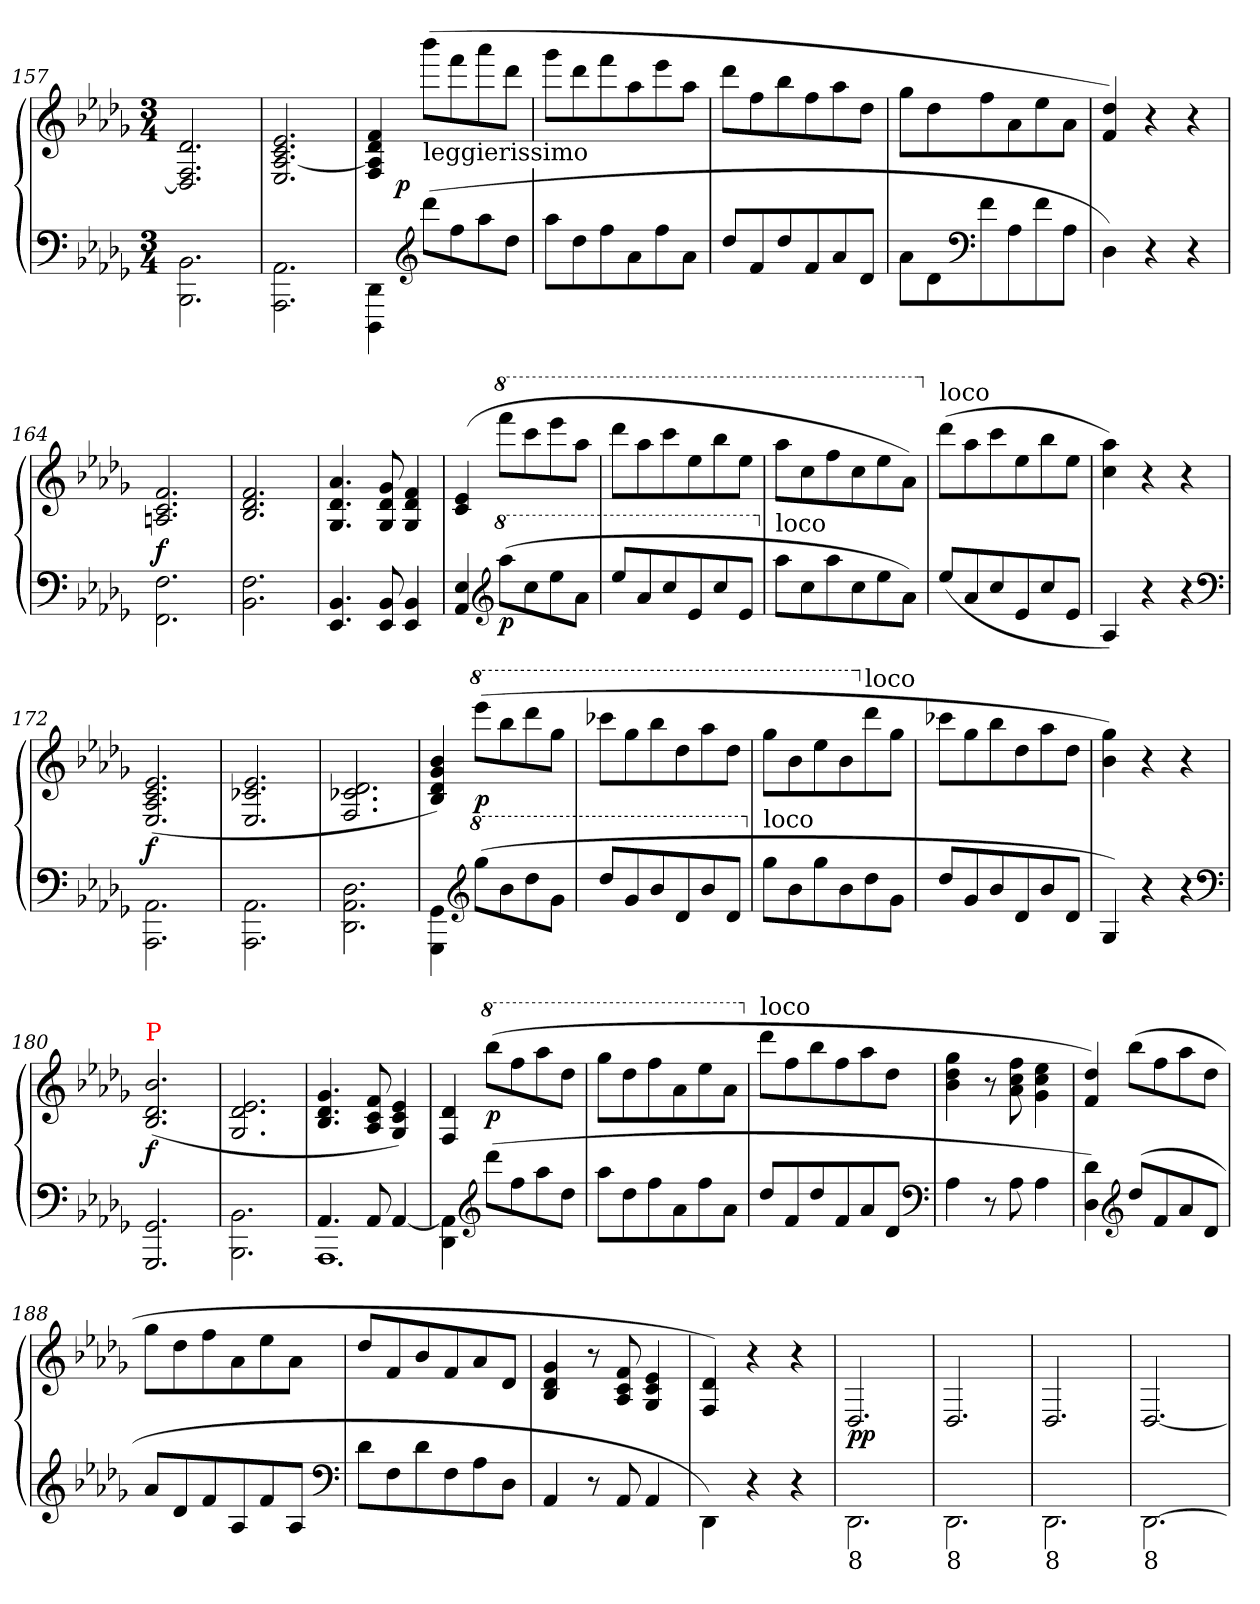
**kern	**kern	**dynam
*part1	*part1	*part1
*staff2	*staff1	*staff1/2
*clefF4	*clefG2	*
*k[b-e-a-d-g-]	*k[b-e-a-d-g-]	*
*M3/4	*M3/4	*
=157	=157	=157
2.BB-\ 2.BBB-\	2.d-/ 2.F/ 2.D-]/	.
=158	=158	=158
2.AA-\ 2.AAA-\	2.e-/ 2.c/ [2.A-/ 2.E-/	.
=159	=159	=159
*	*^	*
4DD-\ 4DDD-\	4f/ 4d-/ 4A-]/ 4F/	8ryy	.
.	.	2ryy	p
*clefG2	*	*	*
!	!LO:TX:b:t=leggierissimo	!	!
(<8ddd-L	(>8bbb-L	.	.
8ff	8fff	.	.
8aa-	8aaa-	.	.
8dd-J	8ddd-J	8ryy	.
*	*v	*v	*
=160	=160	=160
8aa-L	8ggg-L	.
8dd-	8ddd-	.
8ff	8fff	.
8a-	8aa-	.
8ff	8eee-	.
8a-J	8aa-J	.
=161	=161	=161
8dd-L	8ddd-L	.
8f	8ff	.
8dd-	8bb-	.
8f	8ff	.
8a-	8aa-	.
8d-J	8dd-J	.
=162	=162	=162
8a-L	8gg-L	.
8d-	8dd-	.
*clefF4	*	*
8f	8ff	.
8A-	8a-	.
8f	8ee-	.
8A-J	8a-J	.
=163	=163	=163
4D-)	4dd- 4f)	.
4r	4r	.
4r	4r	.
=164	=164	=164
2.F\ 2.FF\	2.f/ 2.c/ 2.An/	f
=165	=165	=165
2.F\ 2.BB-\	2.f/ 2.d-/ 2.B-/	.
=166	=166	=166
4.BB- 4.EE-	4.a- 4.d- 4.G-	.
8BB- 8EE-	8g- 8d- 8G-	.
4BB- 4EE-	4f 4d- 4G-	.
=167	=167	=167
4E- 4AA-	(>4e- 4c	.
*clefG2	*	*
*8va	*	*
*	*8va	*
!	!	!LO:DY:b=2
(>8aaa-L	8ffffL	p
8ccc	8cccc	.
8eee-	8eeee-	.
8aa-J	8aaa-J	.
=168	=168	=168
8eee-L	8dddd-L	.
8aa-	8aaa-	.
8ccc	8cccc	.
8ee-	8eee-	.
8ccc	8bbb-	.
8ee-J	8eee-J	.
=169	=169	=169
*X8va	*	*
!LO:TX:a:t=loco	!	!
8aa-L	8aaa-L	.
8cc	8ccc	.
8aa-	8fff	.
8cc	8ccc	.
8ee-	8eee-	.
8a-J)	8aa-J)	.
=170	=170	=170
*	*X8va	*
!	!LO:TX:a:t=loco	!
(>8ee-L	(>8ddd-L	.
8a-	8aa-	.
8cc	8ccc	.
8e-	8ee-	.
8cc	8bb-	.
8e-J	8ee-J	.
=171	=171	=171
4A-)	4aa- 4cc)	.
4r	4r	.
4r	4r	.
*clefF4	*	*
=172	=172	=172
2.AA-\ 2.AAA-\	(>2.e-/ 2.c/ 2.A-/ 2.E-/	f
=173	=173	=173
2.AA-\ 2.AAA-\	2.e-/ 2.c-X/ 2.E-/	.
=174	=174	=174
2.D-\ 2.AA-\ 2.DD-\	2.d-/ 2.c-X/ 2.F/	.
=175	=175	=175
4GG-\ 4GGG-\	4b-/ 4g-/ 4d-/ 4B-/)	.
*clefG2	*	*
*8va	*	*
*	*8va	*
(<8ggg-L	(>8eeee-L	p
8bb-	8bbb-	.
8ddd-	8dddd-	.
8gg-J	8ggg-J	.
=176	=176	=176
8ddd-L	8cccc-XL	.
8gg-	8ggg-	.
8bb-	8bbb-	.
8dd-	8ddd-	.
8bb-	8aaa-	.
8dd-J	8ddd-J	.
=177	=177	=177
*X8va	*	*
!LO:TX:a:t=loco	!	!
8gg-L	8ggg-L	.
8b-	8bb-	.
8gg-	8eee-	.
8b-	8bb-	.
*	*X8va	*
!	!LO:TX:a:t=loco	!
8dd-	8ddd-	.
8g-J	8gg-J	.
=178	=178	=178
8dd-L	8ccc-XL	.
8g-	8gg-	.
8b-	8bb-	.
8d-	8dd-	.
8b-	8aa-	.
8d-J	8dd-J	.
=179	=179	=179
4G-)	4gg- 4b-)	.
4r	4r	.
4r	4r	.
*clefF4	*	*
=180	=180	=180
!	!LO:TX:a:color=red:t=P	!
2.GG- 2.GGG-	(>2.b- 2.d- 2.B-	f
=181	=181	=181
2.BB-\ 2.BBB-\	2.e-/ 2.d-/ 2.G-/	.
=182	=182	=182
*^	*	*
!	!LO:N:vis=1.	!	!
4.AA-	2AAA-	4.g- 4.d- 4.B-	.
8AA-	.	8f 8c 8A-	.
[4AA-	4ryy	4e- 4c 4G-)	.
*v	*v	*	*
=183	=183	=183
4AA-]\ 4DD-\	4d-/ 4F/	.
*clefG2	*	*
*	*8va	*
(<8ddd-L	(>8bbb-L	p
8ff	8fff	.
8aa-	8aaa-	.
8dd-J	8ddd-J	.
=184	=184	=184
8aa-L	8ggg-L	.
8dd-	8ddd-	.
8ff	8fff	.
8a-	8aa-	.
8ff	8eee-	.
8a-J	8aa-J	.
=185	=185	=185
*	*X8va	*
!	!LO:TX:a:t=loco	!
8dd-L	8ddd-L	.
8f	8ff	.
8dd-	8bb-	.
8f	8ff	.
8a-	8aa-	.
8d-J	8dd-J	.
*clefF4	*	*
=186	=186	=186
4A-	4gg- 4dd- 4b-	.
8r	8r	.
8A-	8ff 8cc 8a-	.
4A-	4ee- 4cc 4g-	.
=187	=187	=187
4d- 4D-)	4dd- 4f)	.
*clefG2	*	*
(>8dd-L	(>8bb-L	.
8f	8ff	.
8a-	8aa-	.
8d-J	8dd-J	.
=188	=188	=188
8a-L	8gg-L	.
8d-	8dd-	.
8f	8ff	.
8A-	8a-	.
8f	8ee-	.
8A-J	8a-J	.
*clefF4	*	*
=189	=189	=189
8d-L	8dd-L	.
8F	8f	.
8d-	8b-	.
8F	8f	.
8A-	8a-	.
8D-J	8d-J	.
=190	=190	=190
4AA-	4g- 4d- 4B-	.
8r	8r	.
8AA-	8f 8c 8A-	.
4AA-	4e- 4c 4G-	.
=191	=191	=191
4DD-\)	4d-/ 4F/)	.
4r	4r	.
4r	4r	.
=192	=192	=192
!LO:TX:b:t=8	!	!
2.DD-\	(>2.D-/	pp
=193	=193	=193
!LO:TX:b:t=8	!	!
2.DD-\	2.D-/	.
=194	=194	=194
!LO:TX:b:t=8	!	!
2.DD-\	2.D-/	.
=195	=195	=195
!LO:TX:b:t=8	!	!
[2.DD-\	[2.D-/	.
=	=	=
*-	*-	*-
